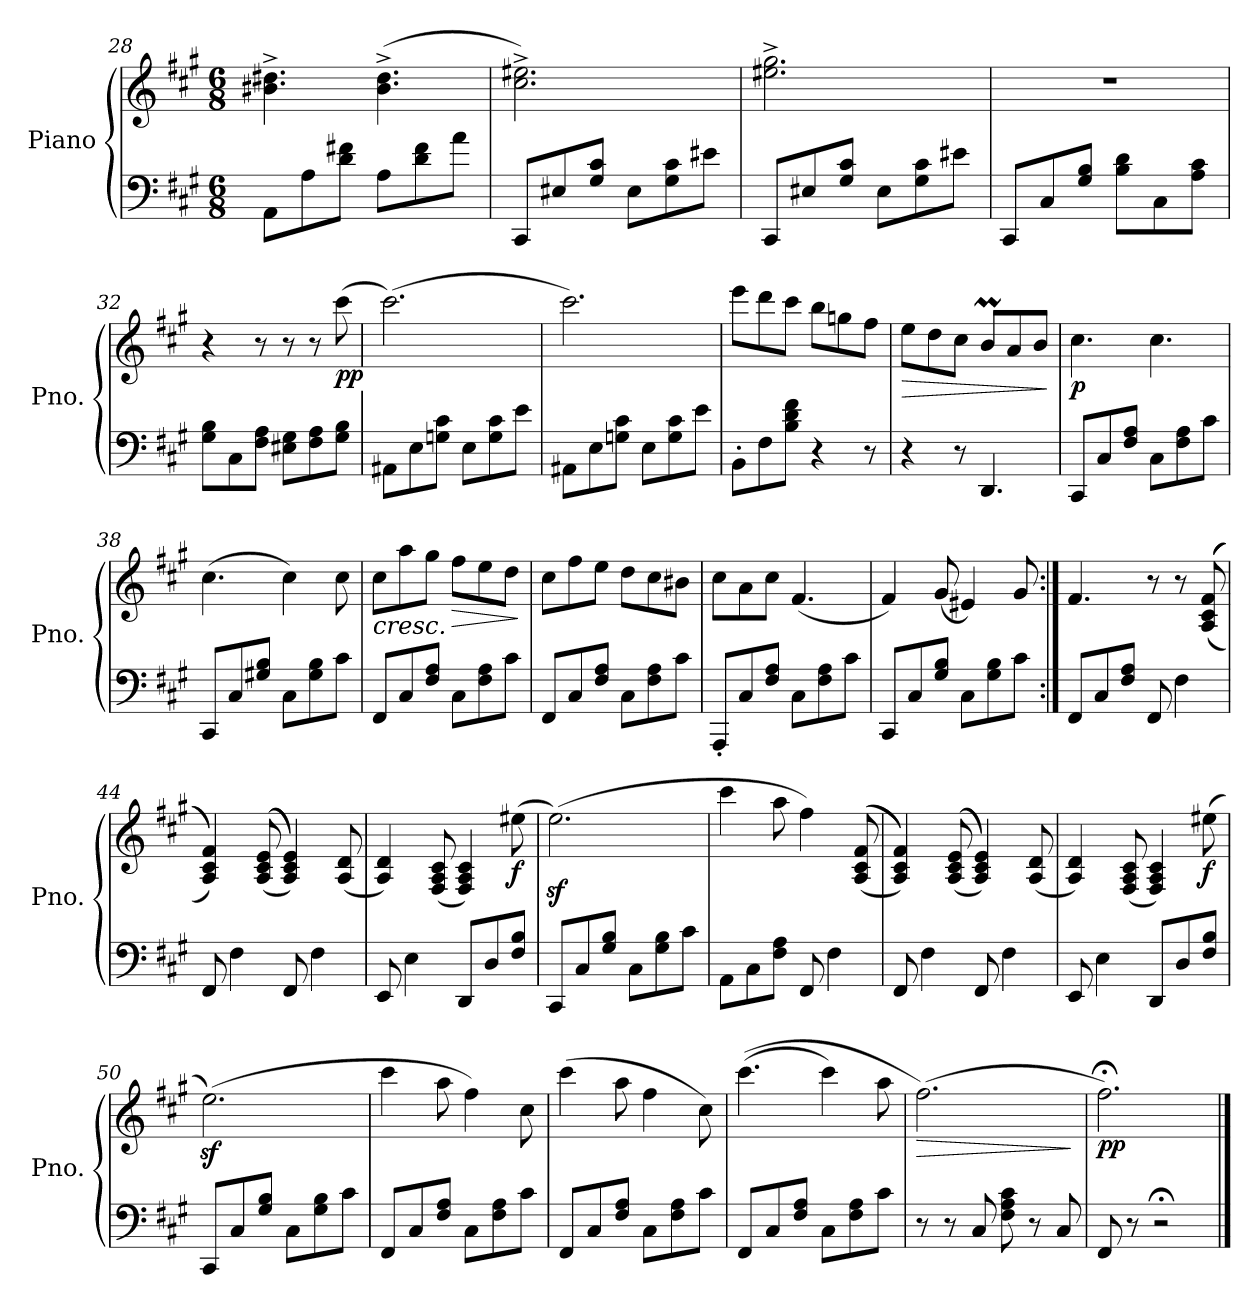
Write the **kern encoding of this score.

**kern	**kern	**dynam
*part1	*part1	*part1
*staff2	*staff1	*staff1/2
*I"Piano	*	*
*I'Pno.	*	*
!!LO:PB:g=z
*clefF4	*clefG2	*
*k[f#c#g#]	*k[f#c#g#]	*
*M6/8	*M6/8	*
=28	=28	=28
8AA\L	4.b#X\^ 4.dd#X\^	.
8A\	.	.
8d\ 8f#X\J	.	.
8A\L	(4.b#\^ 4.dd#\^	.
8d\ 8f#\	.	.
8a\J	.	.
=29	=29	=29
8CC#/L	2.cc#\^ 2.ee#X\^)	.
8E#X/	.	.
8G#/ 8c#/J	.	.
8E#\L	.	.
8G#\ 8c#\	.	.
8e#X\J	.	.
=30	=30	=30
8CC#/L	2.ee#X\^ 2.gg#\^	.
8E#X/	.	.
8G#/ 8c#/J	.	.
8E#\L	.	.
8G#\ 8c#\	.	.
8e#X\J	.	.
=31	=31	=31
8CC#/L	2.r	.
8C#/	.	.
8G#/ 8B/J	.	.
8B\ 8d\L	.	.
8C#\	.	.
8A\ 8c#\J	.	.
=32	=32	=32
8G#\ 8B\L	4r	.
8C#\	.	.
8F#\ 8A\J	8r	.
8E#X\ 8G#\L	8r	.
8F#\ 8A\	8r	.
!	!	!LO:DY:b
8G#\ 8B\J	(8ccc#\	pp
!!LO:LB:g=z
=33	=33	=33
8AA#X\L	(2.ccc#\)	.
8E\	.	.
8Gn\ 8c#\J	.	.
8E\L	.	.
8G\ 8c#\	.	.
8e\J	.	.
=34	=34	=34
8AA#X\L	2.ccc#\)	.
8E\	.	.
8Gn\ 8c#\J	.	.
8E\L	.	.
8G\ 8c#\	.	.
8e\J	.	.
=35	=35	=35
8BB'\L	8eee\L	.
8F#\	8ddd\	.
8B\ 8d\ 8f#\J	8ccc#\J	.
4r	8bb\L	.
.	8ggn\	.
8r	8ff#\J	.
=36	=36	=36
!	!	!LO:HP:b
4r	8ee\L	>
.	8dd\	.
8r	8cc#\J	.
4.DD/	8bM/L	.
.	8a/	.
.	8b/J	.
.	.	]
=37	=37	=37
!	!	!LO:DY:b
8CC#/L	4.cc#\	p
8C#/	.	.
8F#/ 8A/J	.	.
8C#\L	4.cc#\	.
8F#\ 8A\	.	.
8c#\J	.	.
!!LO:LB:g=z
=38	=38	=38
8CC#/L	(4.cc#\	.
8C#/	.	.
8G#X/ 8B/J	.	.
8C#\L	4cc#\)	.
8G#\ 8B\	.	.
8c#\J	8cc#\	.
=39	=39	=39
!	!	!LO:HP:b
8FF#/L	8cc#\L	<
8C#/	8aa\	.
8F#/ 8A/J	8gg#\J	.
!	!	!LO:HP:b
8C#\L	8ff#\L	>
8F#\ 8A\	8ee\	.
8c#\J	8dd\J	.
.	.	[ ]
=40	=40	=40
8FF#/L	8cc#\L	.
8C#/	8ff#\	.
8F#/ 8A/J	8ee\J	.
8C#\L	8dd\L	.
8F#\ 8A\	8cc#\	.
8c#\J	8b#X\J	.
=41	=41	=41
8AAA'/L	8cc#\L	.
8C#/	8a\	.
8F#/ 8A/J	8cc#\J	.
8C#\L	(4.f#/	.
8F#\ 8A\	.	.
8c#\J	.	.
=42	=42	=42
8CC#/L	4f#/)	.
8C#/	.	.
8G#/ 8B/J	(8g#/	.
8C#\L	4e#X/)	.
8G#\ 8B\	.	.
8c#\J	8g#/	.
!!LO:LB:g=z
=43:|!	=43:|!	=43:|!
8FF#/L	4.f#/	.
8C#/	.	.
8F#/ 8A/J	.	.
8FF#/	8r	.
4F#\	8r	.
.	(((8A/ 8c#/ 8f#/	.
=44	=44	=44
8FF#/	4A/ 4c#/ 4f#/)))	.
4F#\	.	.
.	(((8A/ 8c#/ 8e/	.
8FF#/	4A/ 4c#/ 4e/)))	.
4F#\	.	.
.	(8A/ 8d/	.
=45	=45	=45
8EE/	4A/ 4d/)	.
4E\	.	.
.	(8F#/ 8A/ 8c#/	.
8DD/L	4F#/ 4A/ 4c#/)	.
8D/	.	.
!	!	!LO:DY:b
8F#/ 8B/J	(8ee#X\	f
=46	=46	=46
8CC#/L	(2.eez<\)	.
8C#/	.	.
8G#/ 8B/J	.	.
8C#\L	.	.
8G#\ 8B\	.	.
8c#\J	.	.
=47	=47	=47
8AA\L	4ccc#\	.
8C#\	.	.
8F#\ 8A\J	8aa\	.
8FF#/	4ff#\)	.
4F#\	.	.
.	(((8A/ 8c#/ 8f#/	.
!!LO:LB:g=z
=48	=48	=48
8FF#/	4A/ 4c#/ 4f#/)))	.
4F#\	.	.
.	(((8A/ 8c#/ 8e/	.
8FF#/	4A/ 4c#/ 4e/)))	.
4F#\	.	.
.	(8A/ 8d/	.
=49	=49	=49
8EE/	4A/ 4d/)	.
4E\	.	.
.	(8F#/ 8A/ 8c#/	.
8DD/L	4F#/ 4A/ 4c#/)	.
8D/	.	.
!	!	!LO:DY:b
8F#/ 8B/J	(8ee#X\	f
=50	=50	=50
8CC#/L	(2.eez<\)	.
8C#/	.	.
8G#/ 8B/J	.	.
8C#\L	.	.
8G#\ 8B\	.	.
8c#\J	.	.
=51	=51	=51
8FF#/L	4ccc#\	.
8C#/	.	.
8F#/ 8A/J	8aa\	.
8C#\L	4ff#\)	.
8F#\ 8A\	.	.
8c#\J	8cc#\	.
=52	=52	=52
8FF#/L	(4ccc#\	.
8C#/	.	.
8F#/ 8A/J	8aa\	.
8C#\L	4ff#\	.
8F#\ 8A\	.	.
8c#\J	8cc#\)	.
=53	=53	=53
8FF#/L	((4.ccc#\	.
8C#/	.	.
8F#/ 8A/J	.	.
8C#\L	4ccc#\)	.
8F#\ 8A\	.	.
8c#\J	8aa\	.
!!LO:LB:g=z
=54	=54	=54
!	!	!LO:HP:b
8r	(2.ff#\)	>
8r	.	.
8C#/	.	.
8F#\ 8A\ 8c#\	.	.
8r	.	.
8C#/	.	.
.	.	]
=55	=55	=55
!	!	!LO:DY:b
8FF#/	2.ff#;<\)	pp
8r	.	.
2r;<	.	.
==	==	==
*-	*-	*-
